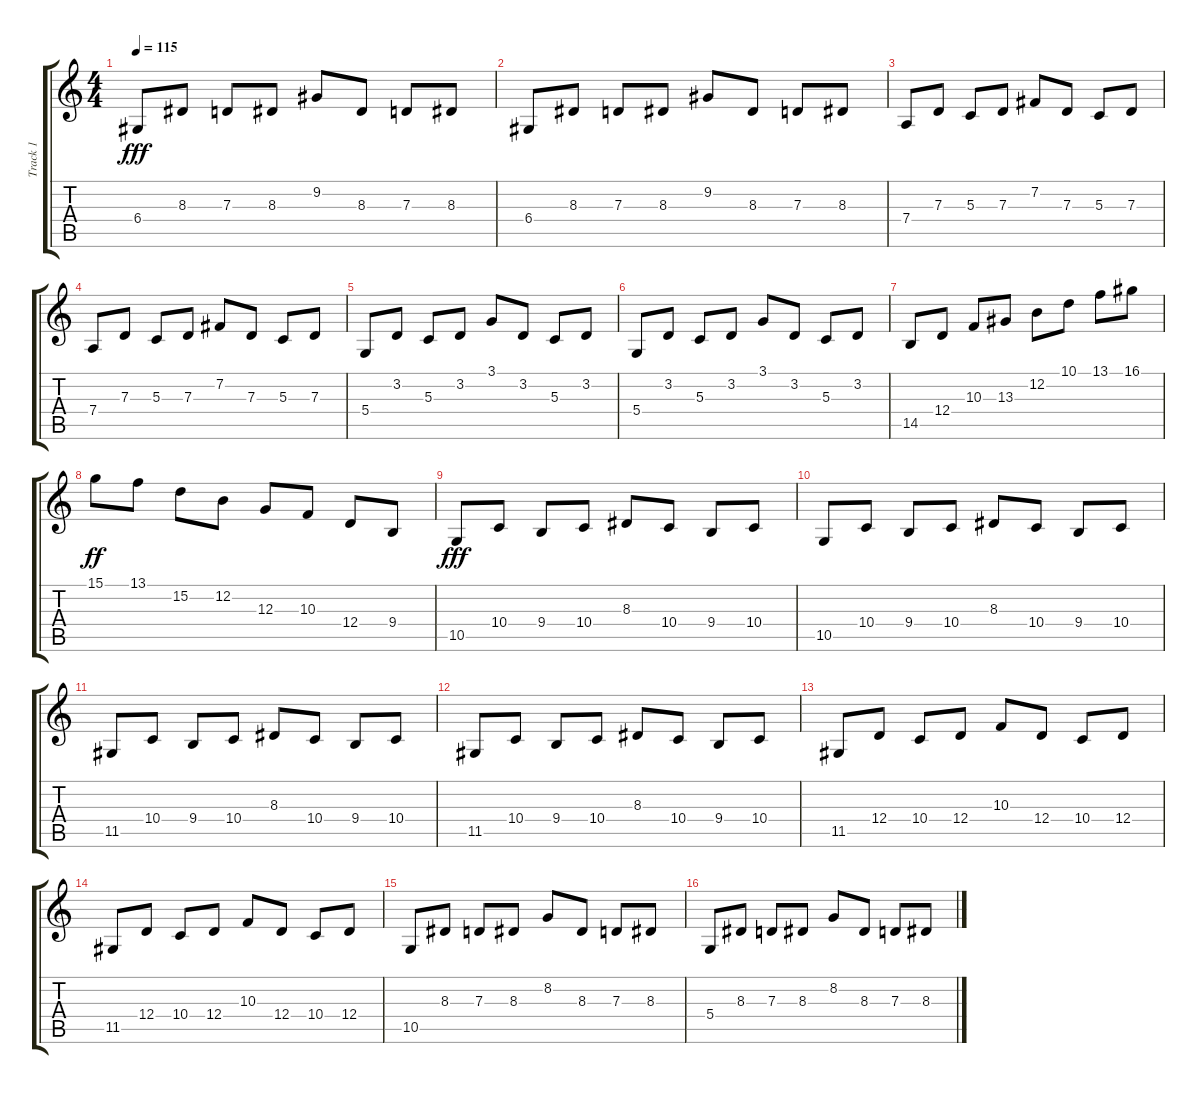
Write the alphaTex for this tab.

\track ("Track 1" "Track 1") {instrument acousticgrandpiano}
\staff {score tabs}
\tuning (E4 B3 G3 D3 A2 E2) {hide}
\ts (4 4)
\tempo 115
\clef g2
\ks c
6.4.8{dy fff} 8.3.8 7.3.8 8.3.8 9.2.8 8.3.8 7.3.8 8.3.8 |
6.4.8 8.3.8 7.3.8 8.3.8 9.2.8 8.3.8 7.3.8 8.3.8 |
7.4.8 7.3.8 5.3.8 7.3.8 7.2.8 7.3.8 5.3.8 7.3.8 |
7.4.8 7.3.8 5.3.8 7.3.8 7.2.8 7.3.8 5.3.8 7.3.8 |
5.4.8 3.2.8 5.3.8 3.2.8 3.1.8 3.2.8 5.3.8 3.2.8 |
5.4.8 3.2.8 5.3.8 3.2.8 3.1.8 3.2.8 5.3.8 3.2.8 |
14.5.8 12.4.8 10.3.8 13.3.8 12.2.8 10.1.8 13.1.8 16.1.8 |
15.1.8{dy ff} 13.1.8 15.2.8 12.2.8 12.3.8 10.3.8 12.4.8 9.4.8 |
10.5.8{dy fff} 10.4.8 9.4.8 10.4.8 8.3.8 10.4.8 9.4.8 10.4.8 |
10.5.8 10.4.8 9.4.8 10.4.8 8.3.8 10.4.8 9.4.8 10.4.8 |
11.5.8 10.4.8 9.4.8 10.4.8 8.3.8 10.4.8 9.4.8 10.4.8 |
11.5.8 10.4.8 9.4.8 10.4.8 8.3.8 10.4.8 9.4.8 10.4.8 |
11.5.8 12.4.8 10.4.8 12.4.8 10.3.8 12.4.8 10.4.8 12.4.8 |
11.5.8 12.4.8 10.4.8 12.4.8 10.3.8 12.4.8 10.4.8 12.4.8 |
10.5.8 8.3.8 7.3.8 8.3.8 8.2.8 8.3.8 7.3.8 8.3.8 |
5.4.8 8.3.8 7.3.8 8.3.8 8.2.8 8.3.8 7.3.8 8.3.8
